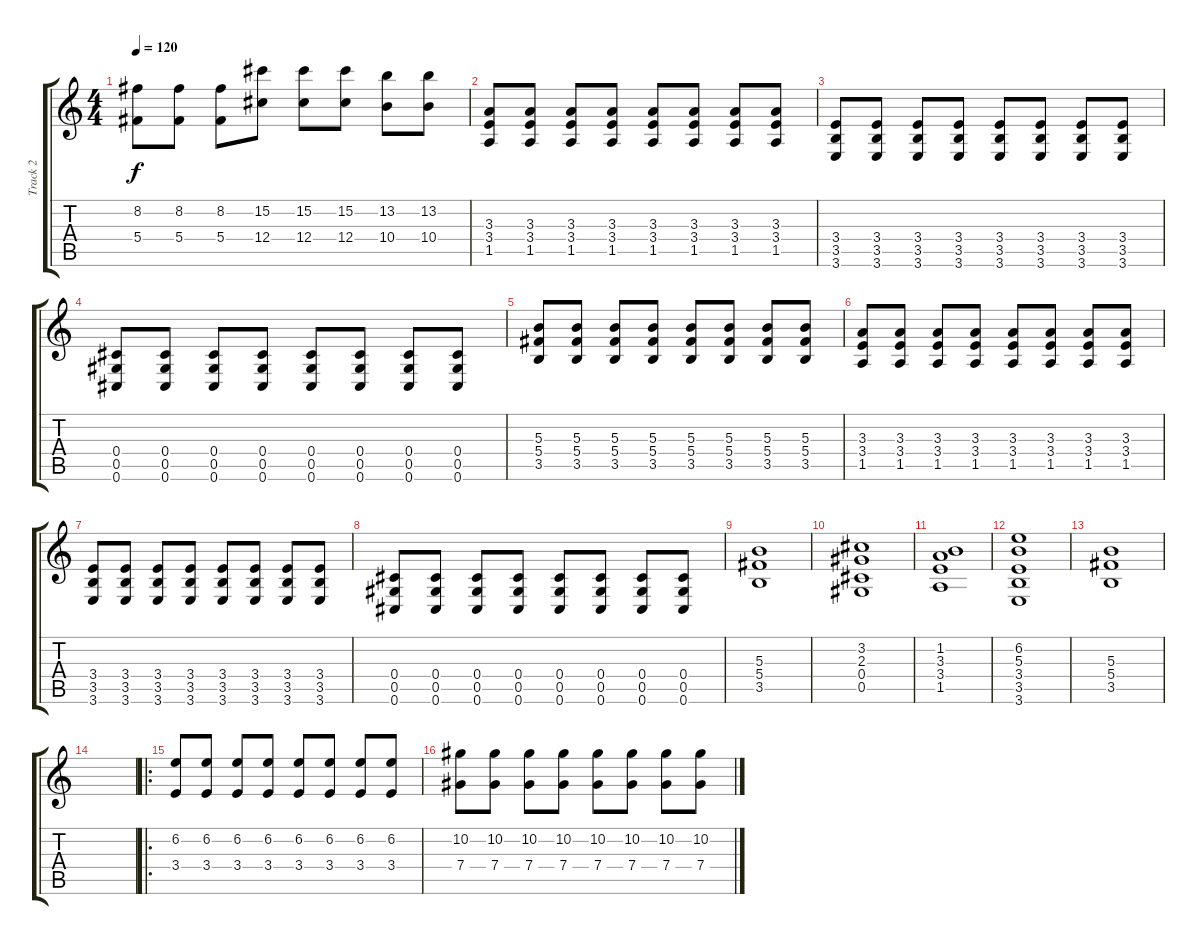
\track ("Track 2" "Track 2") {instrument electricguitarclean}
\staff {score tabs}
\tuning (Eb4 Bb3 Gb3 Db3 Ab2 Db2) {hide}
\ts (4 4)
\tempo 120
\clef g2
\ks c
(8.2 5.4).8{dy f} (8.2 5.4).8 (8.2 5.4).8 (15.2 12.4).8 (15.2 12.4).8 (15.2 12.4).8 (13.2 10.4).8 (13.2 10.4).8 |
(3.3 3.4 1.5).8 (3.3 3.4 1.5).8 (3.3 3.4 1.5).8 (3.3 3.4 1.5).8 (3.3 3.4 1.5).8 (3.3 3.4 1.5).8 (3.3 3.4 1.5).8 (3.3 3.4 1.5).8 |
(3.4 3.5 3.6).8 (3.4 3.5 3.6).8 (3.4 3.5 3.6).8 (3.4 3.5 3.6).8 (3.4 3.5 3.6).8 (3.4 3.5 3.6).8 (3.4 3.5 3.6).8 (3.4 3.5 3.6).8 |
(0.4 0.5 0.6).8 (0.4 0.5 0.6).8 (0.4 0.5 0.6).8 (0.4 0.5 0.6).8 (0.4 0.5 0.6).8 (0.4 0.5 0.6).8 (0.4 0.5 0.6).8 (0.4 0.5 0.6).8 |
(5.3 5.4 3.5).8 (5.3 5.4 3.5).8 (5.3 5.4 3.5).8 (5.3 5.4 3.5).8 (5.3 5.4 3.5).8 (5.3 5.4 3.5).8 (5.3 5.4 3.5).8 (5.3 5.4 3.5).8 |
(3.3 3.4 1.5).8 (3.3 3.4 1.5).8 (3.3 3.4 1.5).8 (3.3 3.4 1.5).8 (3.3 3.4 1.5).8 (3.3 3.4 1.5).8 (3.3 3.4 1.5).8 (3.3 3.4 1.5).8 |
(3.4 3.5 3.6).8 (3.4 3.5 3.6).8 (3.4 3.5 3.6).8 (3.4 3.5 3.6).8 (3.4 3.5 3.6).8 (3.4 3.5 3.6).8 (3.4 3.5 3.6).8 (3.4 3.5 3.6).8 |
(0.4 0.5 0.6).8 (0.4 0.5 0.6).8 (0.4 0.5 0.6).8 (0.4 0.5 0.6).8 (0.4 0.5 0.6).8 (0.4 0.5 0.6).8 (0.4 0.5 0.6).8 (0.4 0.5 0.6).8 |
(5.3 5.4 3.5).1 |
(3.2 2.3 0.4 0.5).1{volume 8 instrument acousticguitarsteel} |
(1.2 3.3 3.4 1.5).1 |
(6.2 5.3 3.4 3.5 3.6).1 |
(5.3 5.4 3.5).1 |
|
\ro
(6.2 3.4).8{volume 6 instrument distortionguitar} (6.2 3.4).8 (6.2 3.4).8 (6.2 3.4).8 (6.2 3.4).8 (6.2 3.4).8 (6.2 3.4).8 (6.2 3.4).8 |
(10.2 7.4).8 (10.2 7.4).8 (10.2 7.4).8 (10.2 7.4).8 (10.2 7.4).8 (10.2 7.4).8 (10.2 7.4).8 (10.2 7.4).8
